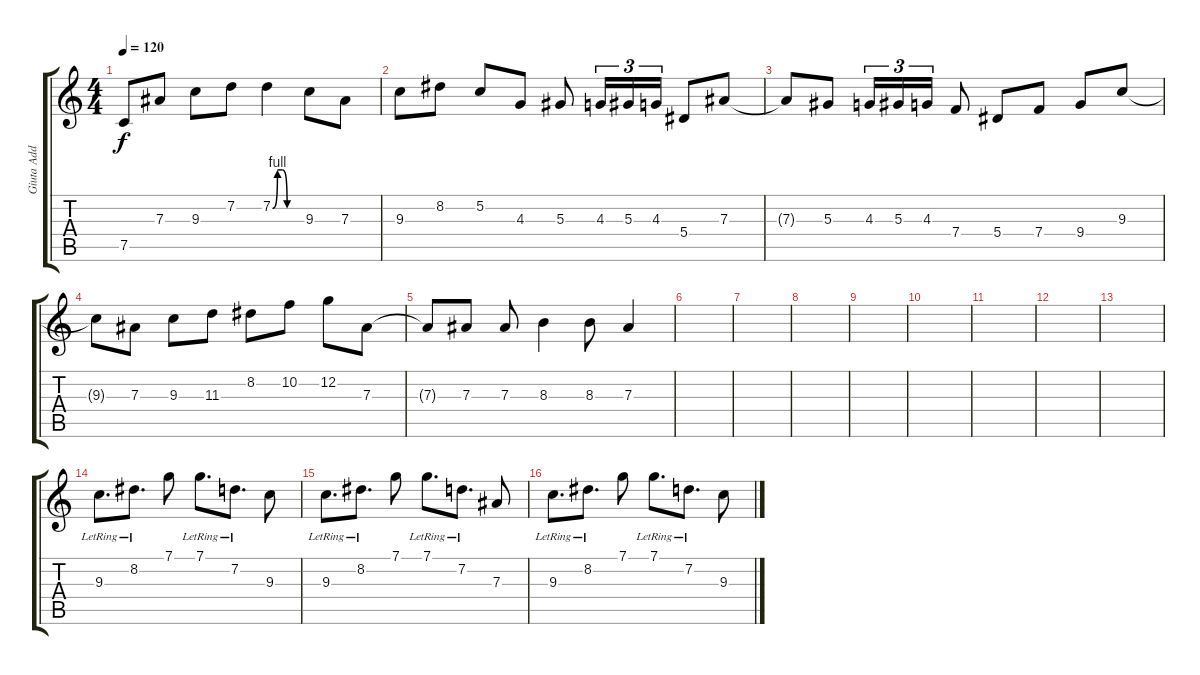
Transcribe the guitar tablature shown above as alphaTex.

\track ("Giuta Add" "Giuta Add") {instrument distortionguitar}
\staff {score tabs}
\tuning (C4 G3 Eb3 Bb2 F2 C2) {hide}
\ts (4 4)
\tempo 120
\clef g2
\ks c
7.5{t}.8{dy f} 7.3.8 9.3.8 7.2.8 7.2{be (custom 0 0 10 4 20 4 30 0 60 0)}.4 9.3.8 7.3.8 |
9.3.8 8.2.8 5.2.8 4.3.8 5.3.8 4.3.16{tu (3 2)} 5.3.16{tu (3 2)} 4.3.16{tu (3 2)} 5.4.8 7.3.8 |
7.3{t}.8 5.3.8 4.3.16{tu (3 2)} 5.3.16{tu (3 2)} 4.3.16{tu (3 2)} 7.4.8 5.4.8 7.4.8 9.4.8 9.3.8 |
9.3{t}.8 7.3.8 9.3.8 11.3.8 8.2.8 10.2.8 12.2.8 7.3.8 |
7.3{t}.8 7.3.8 7.3.8 8.3.4 8.3.8 7.3.4 |
|
|
|
|
|
|
|
|
9.3{lr}.8{d instrument acousticguitarnylon} 8.2{lr}.8{d} 7.1.8 7.1{lr}.8{d} 7.2{lr}.8{d} 9.3.8 |
9.3{lr}.8{d} 8.2{lr}.8{d} 7.1.8 7.1{lr}.8{d} 7.2{lr}.8{d} 7.3.8 |
9.3{lr}.8{d} 8.2{lr}.8{d} 7.1.8 7.1{lr}.8{d} 7.2{lr}.8{d} 9.3.8
